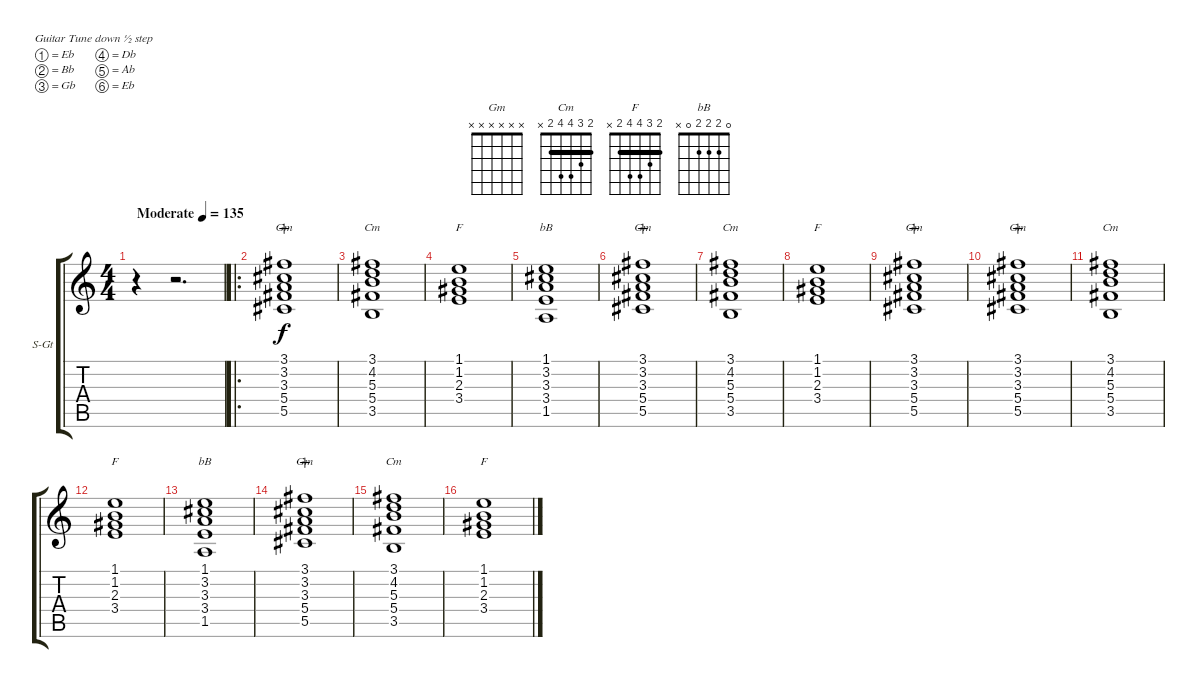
\bracketExtendMode groupsimilarinstruments
\firstSystemTrackNameOrientation horizontal
\otherSystemsTrackNameOrientation horizontal
\track ("½µ°ëµ÷¼üÅÌ" "S-Gt") {instrument stringensemble1}
\staff {score tabs}
\tuning (Eb4 Bb3 Gb3 Db3 Ab2 Eb2)
\displaytranspose 12
\chord ("Gm" x x x x x x)
\chord ("Cm" 2 3 4 4 2 x) {barre 2}
\chord ("F" 2 3 4 4 2 x) {barre 2}
\chord ("bB" 0 2 2 2 0 x)
\ts (4 4)
\beaming (8 2 2 2 2)
\tempo (135 "Moderate")
\clef g2
\ks c
r.4{dy f instrument stringensemble1} r.2{d} |
\ro
(3.1 3.2 3.3 5.4 5.5).1{ch "Gm" wahc} |
(3.1 4.2 5.3 5.4 3.5).1{ch "Cm"} |
(1.1 1.2 2.3 3.4).1{ch "F"} |
(1.1 3.2 3.3 3.4 1.5).1{ch "bB"} |
(3.1 3.2 3.3 5.4 5.5).1{ch "Gm" wahc} |
(3.1 4.2 5.3 5.4 3.5).1{ch "Cm"} |
(1.1 1.2 2.3 3.4).1{ch "F"} |
(3.1 3.2 3.3 5.4 5.5).1{ch "Gm" wahc} |
(3.1 3.2 3.3 5.4 5.5).1{ch "Gm" wahc} |
(3.1 4.2 5.3 5.4 3.5).1{ch "Cm"} |
(1.1 1.2 2.3 3.4).1{ch "F"} |
(1.1 3.2 3.3 3.4 1.5).1{ch "bB"} |
(3.1 3.2 3.3 5.4 5.5).1{ch "Gm" wahc} |
(3.1 4.2 5.3 5.4 3.5).1{ch "Cm"} |
(1.1 1.2 2.3 3.4).1{ch "F"}
